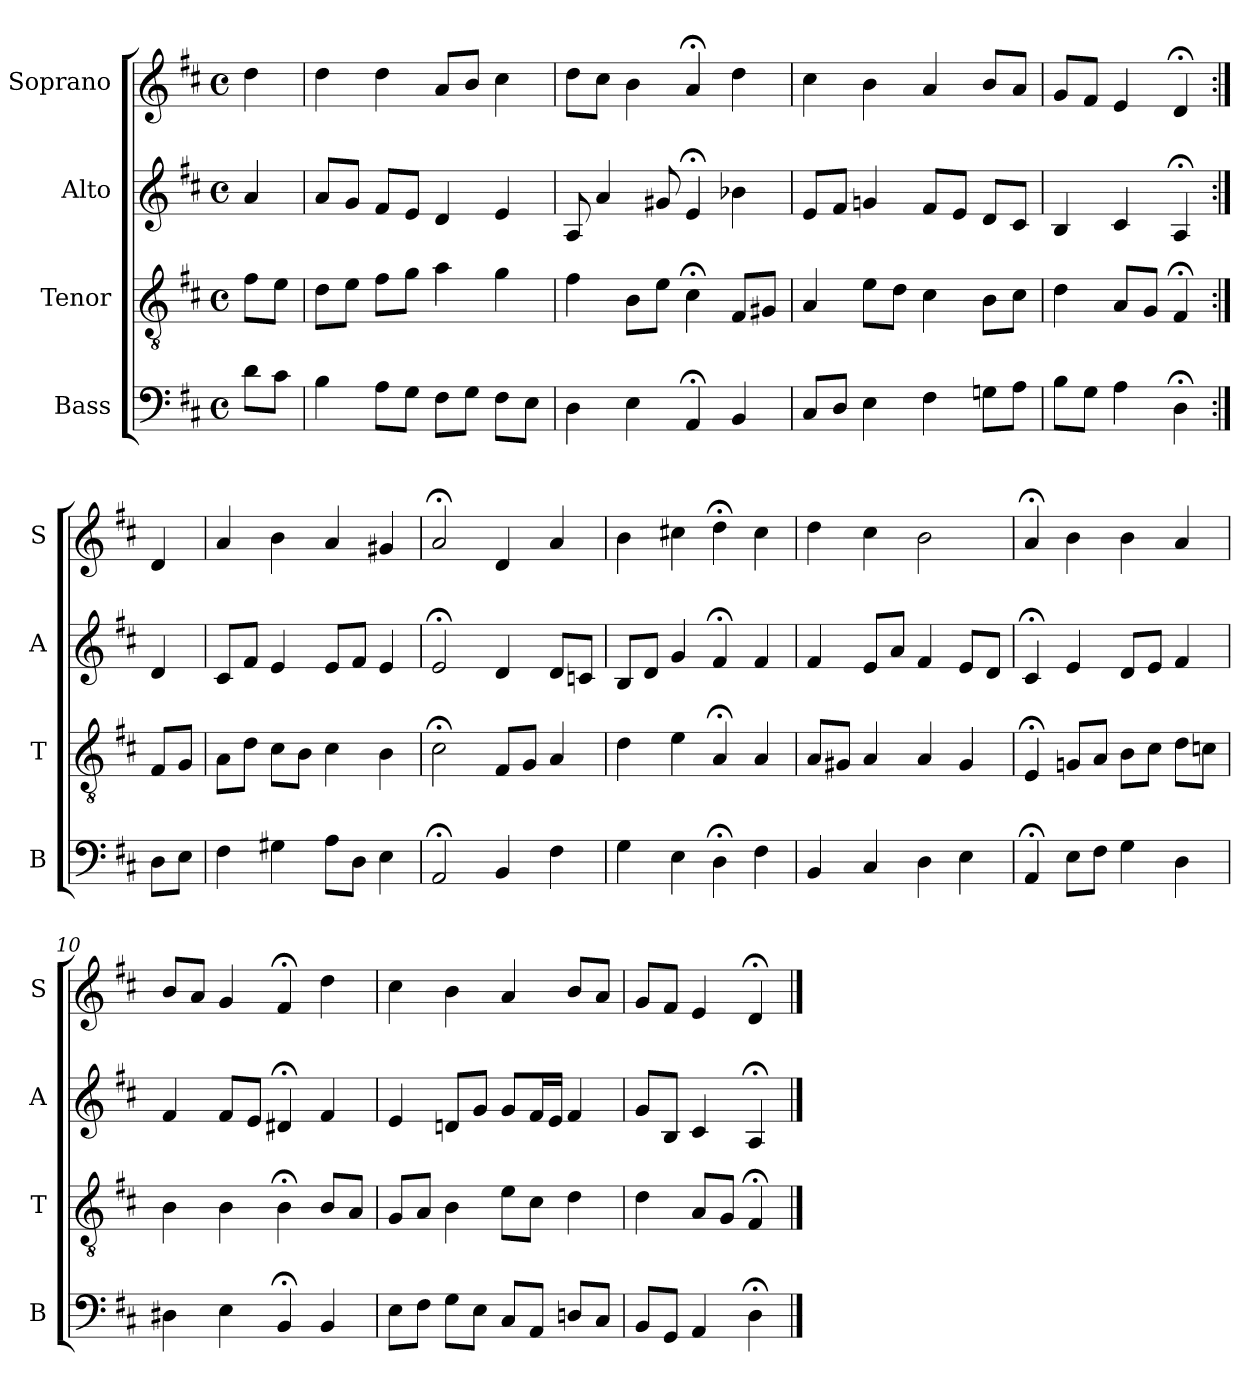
**kern	**kern	**kern	**kern
*part4	*part3	*part2	*part1
*staff4	*staff3	*staff2	*staff1
*I"Bass	*I"Tenor	*I"Alto	*I"Soprano
*I'B	*I'T	*I'A	*I'S
*clefF4	*clefGv2	*clefG2	*clefG2
*k[f#c#]	*k[f#c#]	*k[f#c#]	*k[f#c#]
*D:	*D:	*D:	*D:
*M4/4	*M4/4	*M4/4	*M4/4
*met(c)	*met(c)	*met(c)	*met(c)
*MM100	*MM100	*MM100	*MM100
=	=	=	=
8dL	8f#L	4a	4dd
8c#J	8eJ	.	.
=1	=1	=1	=1
4B	8dL	8aL	4dd
.	8eJ	8gJ	.
8AL	8f#L	8f#L	4dd
8GJ	8gJ	8eJ	.
8F#L	4a	4d	8aL
8GJ	.	.	8bJ
8F#L	4g	4e	4cc#
8EJ	.	.	.
=2	=2	=2	=2
4D	4f#	8A	8ddL
.	.	4a	8cc#J
4E	8BL	.	4b
.	8eJ	8g#X	.
4AA;<	4c#;<	4e;<	4a;<
4BB	8F#L	4b-X	4dd
.	8G#XJ	.	.
=3	=3	=3	=3
8C#L	4A	8eL	4cc#
8DJ	.	8f#J	.
4E	8eL	4gn	4b
.	8dJ	.	.
4F#	4c#	8f#L	4a
.	.	8eJ	.
8GnL	8BL	8dL	8bL
8AJ	8c#J	8c#J	8aJ
=4	=4	=4	=4
8BL	4d	4B	8gL
8GJ	.	.	8f#J
4A	8AL	4c#	4e
.	8GJ	.	.
4D;<	4F#;<	4A;<	4d;<
=:|!	=:|!	=:|!	=:|!
8DL	8F#L	4d	4d
8EJ	8GJ	.	.
=5	=5	=5	=5
4F#	8AL	8c#L	4a
.	8dJ	8f#J	.
4G#X	8c#L	4e	4b
.	8BJ	.	.
8AL	4c#	8eL	4a
8DJ	.	8f#J	.
4E	4B	4e	4g#X
=6	=6	=6	=6
2AA;<	2c#;<	2e;<	2a;<
4BB	8F#L	4d	4d
.	8GJ	.	.
4F#	4A	8dL	4a
.	.	8cnJ	.
=7	=7	=7	=7
4G	4d	8BL	4b
.	.	8dJ	.
4Ei	4ei	4gi	4cc#Xi
4D;<	4A;<	4f#;<	4dd;<
4F#	4A	4f#	4cc#
=8	=8	=8	=8
4BB	8AL	4f#	4dd
.	8G#XJ	.	.
4C#	4A	8eL	4cc#
.	.	8aJ	.
4D	4A	4f#	2b
4E	4G#	8eL	.
.	.	8dJ	.
=9	=9	=9	=9
4AA;<	4E;<	4c#;<	4a;<
8EL	8GnL	4e	4b
8F#J	8AJ	.	.
4G	8BL	8dL	4b
.	8c#J	8eJ	.
4D	8dL	4f#	4a
.	8cnJ	.	.
=10	=10	=10	=10
4D#X	4B	4f#	8bL
.	.	.	8aJ
4E	4B	8f#L	4g
.	.	8eJ	.
4BB;<	4B;<	4d#X;<	4f#;<
4BB	8BL	4f#	4dd
.	8AJ	.	.
=11	=11	=11	=11
8EiL	8GiL	4ei	4cc#i
8F#J	8AJ	.	.
8GL	4B	8dnL	4b
8EJ	.	8gJ	.
8C#L	8eL	8gL	4a
8AAJ	8c#J	16f#L	.
.	.	16eJJ	.
8DnL	4d	4f#	8bL
8C#J	.	.	8aJ
=12	=12	=12	=12
8BBL	4d	8gL	8gL
8GGJ	.	8BJ	8f#J
4AA	8AL	4c#	4e
.	8GJ	.	.
4D;<	4F#;<	4A;<	4d;<
==	==	==	==
*-	*-	*-	*-
